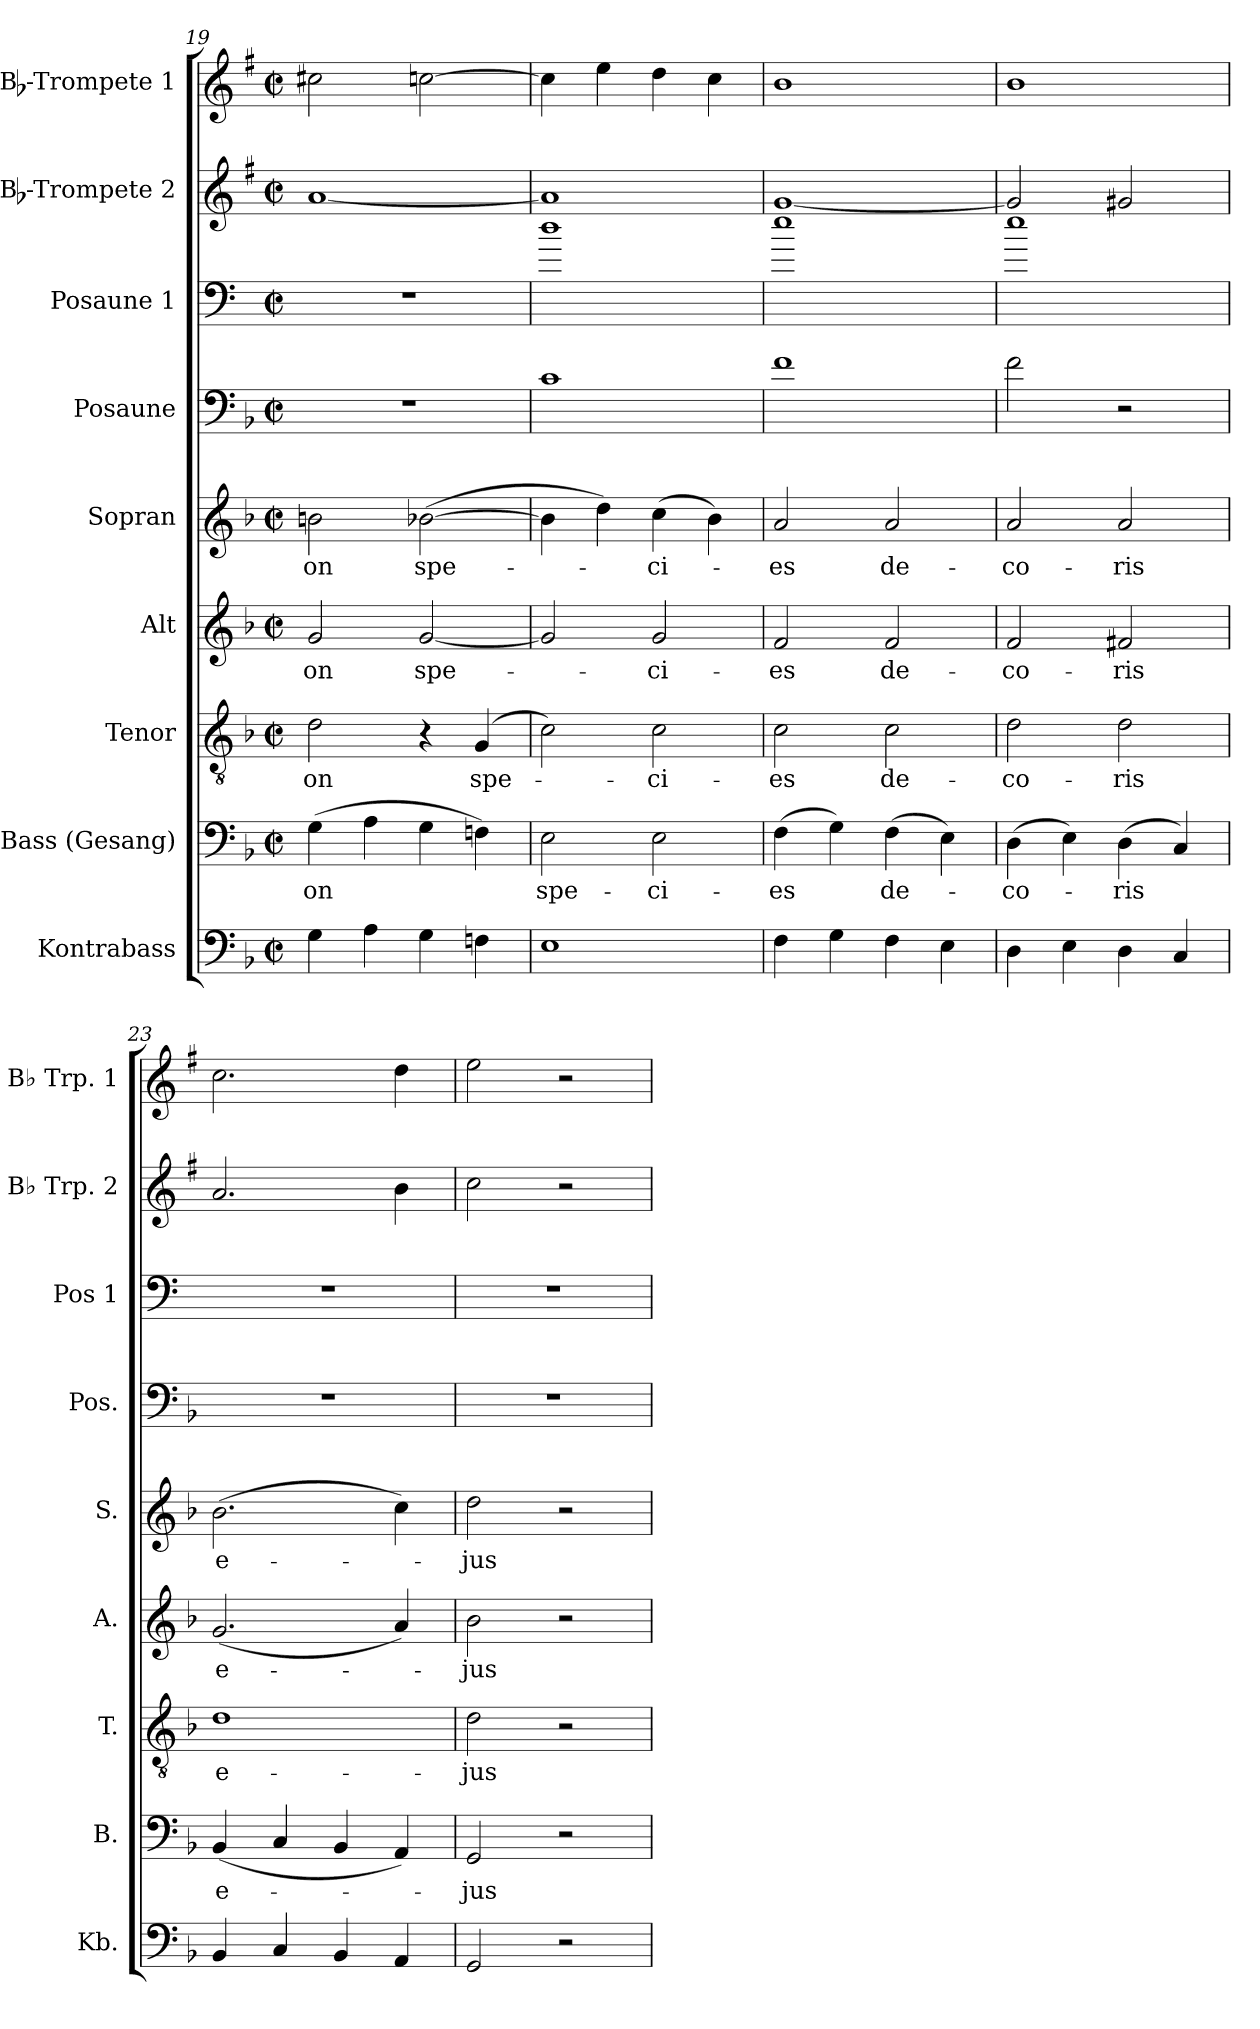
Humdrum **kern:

**kern	**kern	**text	**kern	**text	**kern	**text	**kern	**text	**kern	**kern	**kern	**kern
*part9	*part8	*part8	*part7	*part7	*part6	*part6	*part5	*part5	*part4	*part3	*part2	*part1
*staff9	*staff8	*staff8	*staff7	*staff7	*staff6	*staff6	*staff5	*staff5	*staff4	*staff3	*staff2	*staff1
*I"Kontrabass	*I"Bass (Gesang)	*	*I"Tenor	*	*I"Alt	*	*I"Sopran	*	*I"Posaune	*I"Posaune 1	*I"Bb-Trompete 2	*I"Bb-Trompete 1
*I'Kb.	*I'B.	*	*I'T.	*	*I'A.	*	*I'S.	*	*I'Pos.	*I'Pos 1	*I'Bb Trp. 2	*I'Bb Trp. 1
*clefF4	*clefF4	*	*clefGv2	*	*clefG2	*	*clefG2	*	*clefF4	*clefF4	*clefG2	*clefG2
*ITrd7c12	*	*	*	*	*	*	*	*	*	*ITrd4c7	*ITrd1c2	*ITrd1c2
*k[b-]	*k[b-]	*	*k[b-]	*	*k[b-]	*	*k[b-]	*	*k[b-]	*k[b-]	*k[b-]	*k[b-]
*F:	*F:	*	*F:	*	*F:	*	*F:	*	*F:	*F:	*F:	*F:
*M2/2	*M2/2	*	*M2/2	*	*M2/2	*	*M2/2	*	*M2/2	*M2/2	*M2/2	*M2/2
*met(c|)	*met(c|)	*	*met(c|)	*	*met(c|)	*	*met(c|)	*	*met(c|)	*met(c|)	*met(c|)	*met(c|)
=19	=19	=19	=19	=19	=19	=19	=19	=19	=19	=19	=19	=19
!	!	!LO:LY:b	!	!LO:LY:b	!	!LO:LY:b	!	!LO:LY:b	!	!	!	!
4GG\	(>4G\	-on	2d\	-on	2g/	-on	2bn\	-on	1r	1r	[1g	2bn\
4AA\	4A\	.	.	.	.	.	.	.	.	.	.	.
!	!	!	!	!	!	!LO:LY:b	!	!LO:LY:b	!	!	!	!
4GG\	4G\	.	4r	.	[2g/	spe-	(>[2b-X\	spe-	.	.	.	[2b-X\
!	!	!	!	!LO:LY:b	!	!	!	!	!	!	!	!
4FFn\	4Fn\)	.	(4G/	spe-	.	.	.	.	.	.	.	.
=20	=20	=20	=20	=20	=20	=20	=20	=20	=20	=20	=20	=20
!	!	!LO:LY:b	!	!	!	!	!	!	!	!	!	!
1EE	2E\	spe-	2c\)	.	2g/]	.	4b-\]	.	1c	1g	1g]	4b-\]
.	.	.	.	.	.	.	4dd\)	.	.	.	.	4dd\
!	!	!LO:LY:b	!	!LO:LY:b	!	!LO:LY:b	!	!LO:LY:b	!	!	!	!
.	2E\	-ci-	2c\	-ci-	2g/	-ci-	(>4cc\	-ci-	.	.	.	4cc\
.	.	.	.	.	.	.	4b-\)	.	.	.	.	4b-\
=21	=21	=21	=21	=21	=21	=21	=21	=21	=21	=21	=21	=21
!	!	!LO:LY:b	!	!LO:LY:b	!	!LO:LY:b	!	!LO:LY:b	!	!	!	!
4FF\	(>4F\	-es	2c\	-es	2f/	-es	2a/	-es	1f	1a	[1f	1a
4GG\	4G\)	.	.	.	.	.	.	.	.	.	.	.
!	!	!LO:LY:b	!	!LO:LY:b	!	!LO:LY:b	!	!LO:LY:b	!	!	!	!
4FF\	(>4F\	de-	2c\	de-	2f/	de-	2a/	de-	.	.	.	.
4EE\	4E\)	.	.	.	.	.	.	.	.	.	.	.
=22	=22	=22	=22	=22	=22	=22	=22	=22	=22	=22	=22	=22
!	!	!LO:LY:b	!	!LO:LY:b	!	!LO:LY:b	!	!LO:LY:b	!	!	!	!
4DD\	(>4D\	-co-	2d\	-co-	2f/	-co-	2a/	-co-	2f\	1a	2f/]	1a
4EE\	4E\)	.	.	.	.	.	.	.	.	.	.	.
!	!	!LO:LY:b	!	!LO:LY:b	!	!LO:LY:b	!	!LO:LY:b	!	!	!	!
4DD\	(>4D\	-ris	2d\	-ris	2f#X/	-ris	2a/	-ris	2r	.	2f#X/	.
4CC/	4C/)	.	.	.	.	.	.	.	.	.	.	.
!!LO:PB:g=z
=23	=23	=23	=23	=23	=23	=23	=23	=23	=23	=23	=23	=23
!	!	!LO:LY:b	!	!LO:LY:b	!	!LO:LY:b	!	!LO:LY:b	!	!	!	!
4BBB-/	(<4BB-/	e-	1d	e-	(<2.g/	e-	(>2.b-\	e-	1r	1r	2.g/	2.b-\
4CC/	4C/	.	.	.	.	.	.	.	.	.	.	.
4BBB-/	4BB-/	.	.	.	.	.	.	.	.	.	.	.
4AAA/	4AA/)	.	.	.	4a/)	.	4cc\)	.	.	.	4a\	4cc\
=24	=24	=24	=24	=24	=24	=24	=24	=24	=24	=24	=24	=24
!	!	!LO:LY:b	!	!LO:LY:b	!	!LO:LY:b	!	!LO:LY:b	!	!	!	!
2GGG/	2GG/	-jus	2d\	-jus	2b-\	-jus	2dd\	-jus	1r	1r	2b-\	2dd\
2r	2r	.	2r	.	2r	.	2r	.	.	.	2r	2r
=	=	=	=	=	=	=	=	=	=	=	=	=
*-	*-	*-	*-	*-	*-	*-	*-	*-	*-	*-	*-	*-
